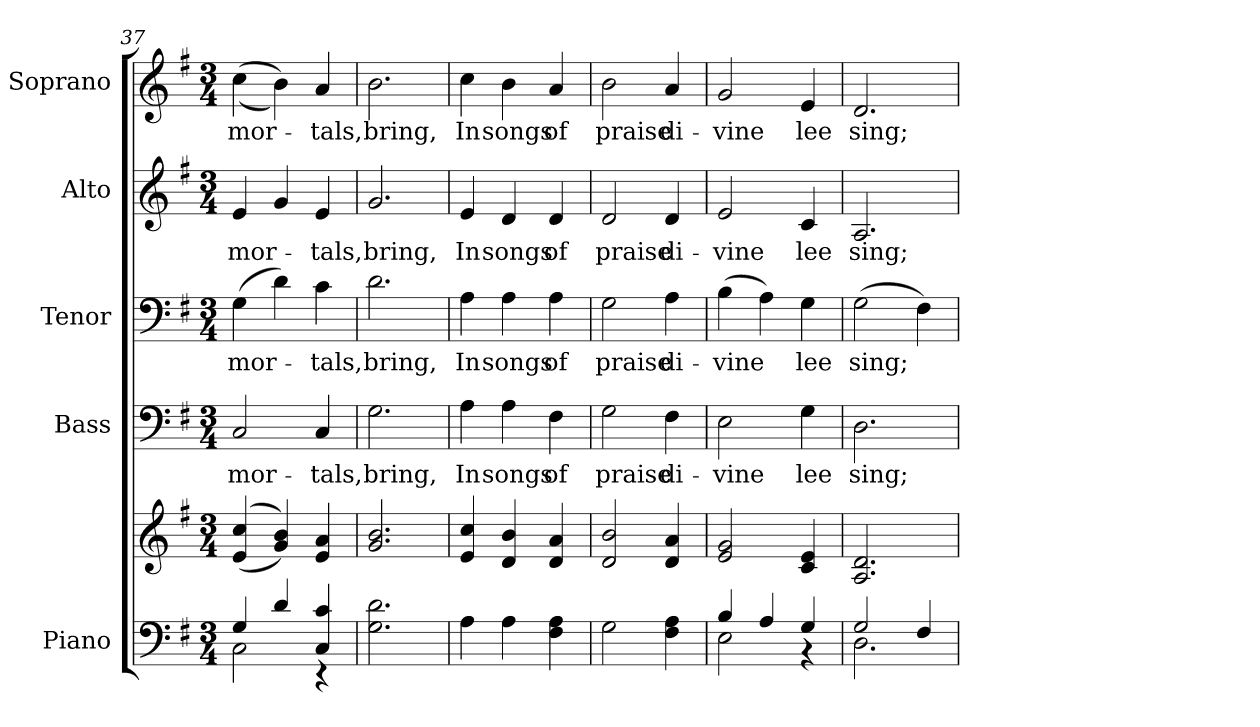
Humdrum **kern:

**kern	**kern	**kern	**text	**kern	**text	**kern	**text	**kern	**text
*part5	*part5	*part4	*part4	*part3	*part3	*part2	*part2	*part1	*part1
*staff6	*staff5	*staff4	*staff4	*staff3	*staff3	*staff2	*staff2	*staff1	*staff1
*I"Piano	*	*I"Bass	*	*I"Tenor	*	*I"Alto	*	*I"Soprano	*
*I'Pno.	*	*I'B.	*	*I'T.	*	*I'A.	*	*I'S.	*
*clefF4	*clefG2	*clefF4	*	*clefF4	*	*clefG2	*	*clefG2	*
*k[f#]	*k[f#]	*k[f#]	*	*k[f#]	*	*k[f#]	*	*k[f#]	*
*G:	*G:	*G:	*	*G:	*	*G:	*	*G:	*
*M3/4	*M3/4	*M3/4	*	*M3/4	*	*M3/4	*	*M3/4	*
=37	=37	=37	=37	=37	=37	=37	=37	=37	=37
*^	*	*	*	*	*	*	*	*	*
!	!	!	!	!LO:LY:b:color=#000000	!	!	!	!	!	!
!	!	!	!	!	!	!LO:LY:b:color=#000000	!	!	!	!
!	!	!	!	!	!	!	!	!LO:LY:b:color=#000000	!	!
!	!	!	!	!	!	!	!	!	!	!LO:LY:b:color=#000000
4Gi/	2Ci\	((4ei/ 4cci	2Ci/	mor-	(4Gi\	mor-	4ei/	mor-	((4cci\	mor-
4di/	.	4gi/ 4bi))	.	.	4di\)	.	4gi/	.	4bi\))	.
!	!	!	!	!LO:LY:b:color=#000000	!	!	!	!	!	!
!	!	!	!	!	!	!LO:LY:b:color=#000000	!	!	!	!
!	!	!	!	!	!	!	!	!LO:LY:b:color=#000000	!	!
!	!	!	!	!	!	!	!	!	!	!LO:LY:b:color=#000000
4Ci/ 4ci	4r	4ei/ 4ai	4Ci/	-tals,	4ci\	-tals,	4ei/	-tals,	4ai/	-tals,
*v	*v	*	*	*	*	*	*	*	*	*
!!LO:PB:g=z
=38	=38	=38	=38	=38	=38	=38	=38	=38	=38
*^	*	*	*	*	*	*	*	*	*
!	!	!	!	!LO:LY:b:color=#000000	!	!	!	!	!	!
*v	*v	*	*	*	*	*	*	*	*	*
*^	*	*	*	*	*	*	*	*	*
!	!	!	!	!	!	!LO:LY:b:color=#000000	!	!	!	!
*v	*v	*	*	*	*	*	*	*	*	*
*^	*	*	*	*	*	*	*	*	*
!	!	!	!	!	!	!	!	!LO:LY:b:color=#000000	!	!
*v	*v	*	*	*	*	*	*	*	*	*
*^	*	*	*	*	*	*	*	*	*
!	!	!	!	!	!	!	!	!	!	!LO:LY:b:color=#000000
*v	*v	*	*	*	*	*	*	*	*	*
2.Gi\ 2.di	2.gi/ 2.bi	2.Gi\	bring,	2.di\	bring,	2.gi/	bring,	2.bi\	bring,
=39	=39	=39	=39	=39	=39	=39	=39	=39	=39
!	!	!	!LO:LY:b:color=#000000	!	!	!	!	!	!
!	!	!	!	!	!LO:LY:b:color=#000000	!	!	!	!
!	!	!	!	!	!	!	!LO:LY:b:color=#000000	!	!
!	!	!	!	!	!	!	!	!	!LO:LY:b:color=#000000
4Ai\	4ei/ 4cci	4Ai\	In	4Ai\	In	4ei/	In	4cci\	In
!	!	!	!LO:LY:b:color=#000000	!	!	!	!	!	!
!	!	!	!	!	!LO:LY:b:color=#000000	!	!	!	!
!	!	!	!	!	!	!	!LO:LY:b:color=#000000	!	!
!	!	!	!	!	!	!	!	!	!LO:LY:b:color=#000000
4Ai\	4di/ 4bi	4Ai\	songs	4Ai\	songs	4di/	songs	4bi\	songs
!	!	!	!LO:LY:b:color=#000000	!	!	!	!	!	!
!	!	!	!	!	!LO:LY:b:color=#000000	!	!	!	!
!	!	!	!	!	!	!	!LO:LY:b:color=#000000	!	!
!	!	!	!	!	!	!	!	!	!LO:LY:b:color=#000000
4F#i\ 4Ai	4di/ 4ai	4F#i\	of	4Ai\	of	4di/	of	4ai/	of
=40	=40	=40	=40	=40	=40	=40	=40	=40	=40
!	!	!	!LO:LY:b:color=#000000	!	!	!	!	!	!
!	!	!	!	!	!LO:LY:b:color=#000000	!	!	!	!
!	!	!	!	!	!	!	!LO:LY:b:color=#000000	!	!
!	!	!	!	!	!	!	!	!	!LO:LY:b:color=#000000
2Gi\	2di/ 2bi	2Gi\	praise	2Gi\	praise	2di/	praise	2bi\	praise
!	!	!	!LO:LY:b:color=#000000	!	!	!	!	!	!
!	!	!	!	!	!LO:LY:b:color=#000000	!	!	!	!
!	!	!	!	!	!	!	!LO:LY:b:color=#000000	!	!
!	!	!	!	!	!	!	!	!	!LO:LY:b:color=#000000
4F#i\ 4Ai	4di/ 4ai	4F#i\	di-	4Ai\	di-	4di/	di-	4ai/	di-
!!LO:PB:g=z
=41	=41	=41	=41	=41	=41	=41	=41	=41	=41
*^	*	*	*	*	*	*	*	*	*
!	!	!	!	!LO:LY:b:color=#000000	!	!	!	!	!	!
!	!	!	!	!	!	!LO:LY:b:color=#000000	!	!	!	!
!	!	!	!	!	!	!	!	!LO:LY:b:color=#000000	!	!
!	!	!	!	!	!	!	!	!	!	!LO:LY:b:color=#000000
4Bi/	2Ei\	2ei/ 2gi	2Ei\	-vine	(4Bi\	-vine	2ei/	-vine	2gi/	-vine
4Ai/	.	.	.	.	4Ai\)	.	.	.	.	.
!	!	!	!	!LO:LY:b:color=#000000	!	!	!	!	!	!
!	!	!	!	!	!	!LO:LY:b:color=#000000	!	!	!	!
!	!	!	!	!	!	!	!	!LO:LY:b:color=#000000	!	!
!	!	!	!	!	!	!	!	!	!	!LO:LY:b:color=#000000
4Gi/	4r	4ci/ 4ei	4Gi\	lee	4Gi\	lee	4ci/	lee	4ei/	lee
=42	=42	=42	=42	=42	=42	=42	=42	=42	=42	=42
!	!	!	!	!LO:LY:b:color=#000000	!	!	!	!	!	!
!	!	!	!	!	!	!LO:LY:b:color=#000000	!	!	!	!
!	!	!	!	!	!	!	!	!LO:LY:b:color=#000000	!	!
!	!	!	!	!	!	!	!	!	!	!LO:LY:b:color=#000000
2Gi/	2.Di\	2.Ai/ 2.di	2.Di\	sing;	(2Gi\	sing;	2.Ai/	sing;	2.di/	sing;
4F#i/	.	.	.	.	4F#i\)	.	.	.	.	.
*v	*v	*	*	*	*	*	*	*	*	*
=	=	=	=	=	=	=	=	=	=
*-	*-	*-	*-	*-	*-	*-	*-	*-	*-
